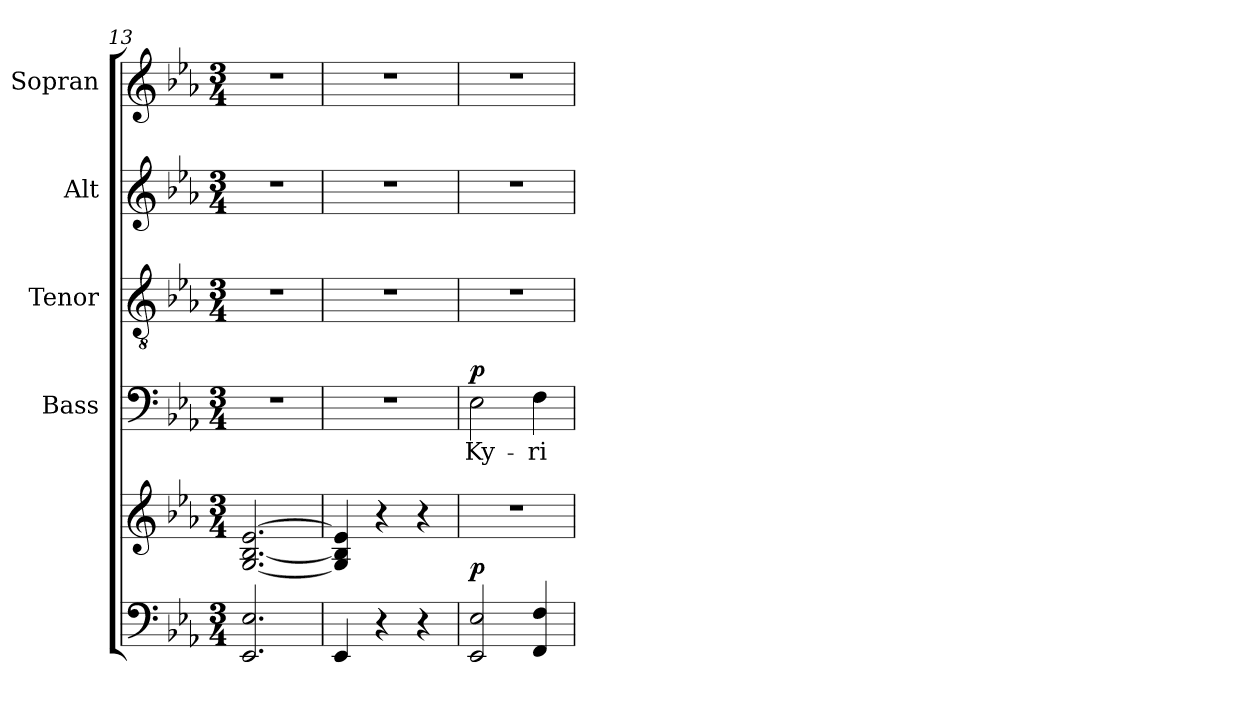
**kern	**kern	**dynam	**kern	**text	**dynam	**kern	**kern	**kern
*part5	*part5	*part5	*part4	*part4	*part4	*part3	*part2	*part1
*staff6	*staff5	*staff5/6	*staff4	*staff4	*staff4	*staff3	*staff2	*staff1
*	*	*	*I"Bass	*	*	*I"Tenor	*I"Alt	*I"Sopran
*	*	*	*I'B.	*	*	*I'T.	*I'A.	*I'S.
*clefF4	*clefG2	*	*clefF4	*	*	*clefGv2	*clefG2	*clefG2
*k[b-e-a-]	*k[b-e-a-]	*	*k[b-e-a-]	*	*	*k[b-e-a-]	*k[b-e-a-]	*k[b-e-a-]
*E-:	*E-:	*	*E-:	*	*	*E-:	*E-:	*E-:
*M3/4	*M3/4	*	*M3/4	*	*	*M3/4	*M3/4	*M3/4
=13	=13	=13	=13	=13	=13	=13	=13	=13
2.EE-/ 2.E-/	[2.G/ [2.B-/ [2.e-/	.	2.r	.	.	2.r	2.r	2.r
=14	=14	=14	=14	=14	=14	=14	=14	=14
4EE-/	4G/] 4B-/] 4e-/]	.	2.r	.	.	2.r	2.r	2.r
4r	4r	.	.	.	.	.	.	.
4r	4r	.	.	.	.	.	.	.
=15	=15	=15	=15	=15	=15	=15	=15	=15
!	!	!LO:DY:a=2	!	!LO:LY:b	!LO:DY:a	!	!	!
2EE-/ 2E-/	2.r	p	2E-\	Ky-	p	2.r	2.r	2.r
!	!	!	!	!LO:LY:b	!	!	!	!
4FF/ 4F/	.	.	4F\	-ri-	.	.	.	.
=	=	=	=	=	=	=	=	=
*-	*-	*-	*-	*-	*-	*-	*-	*-
